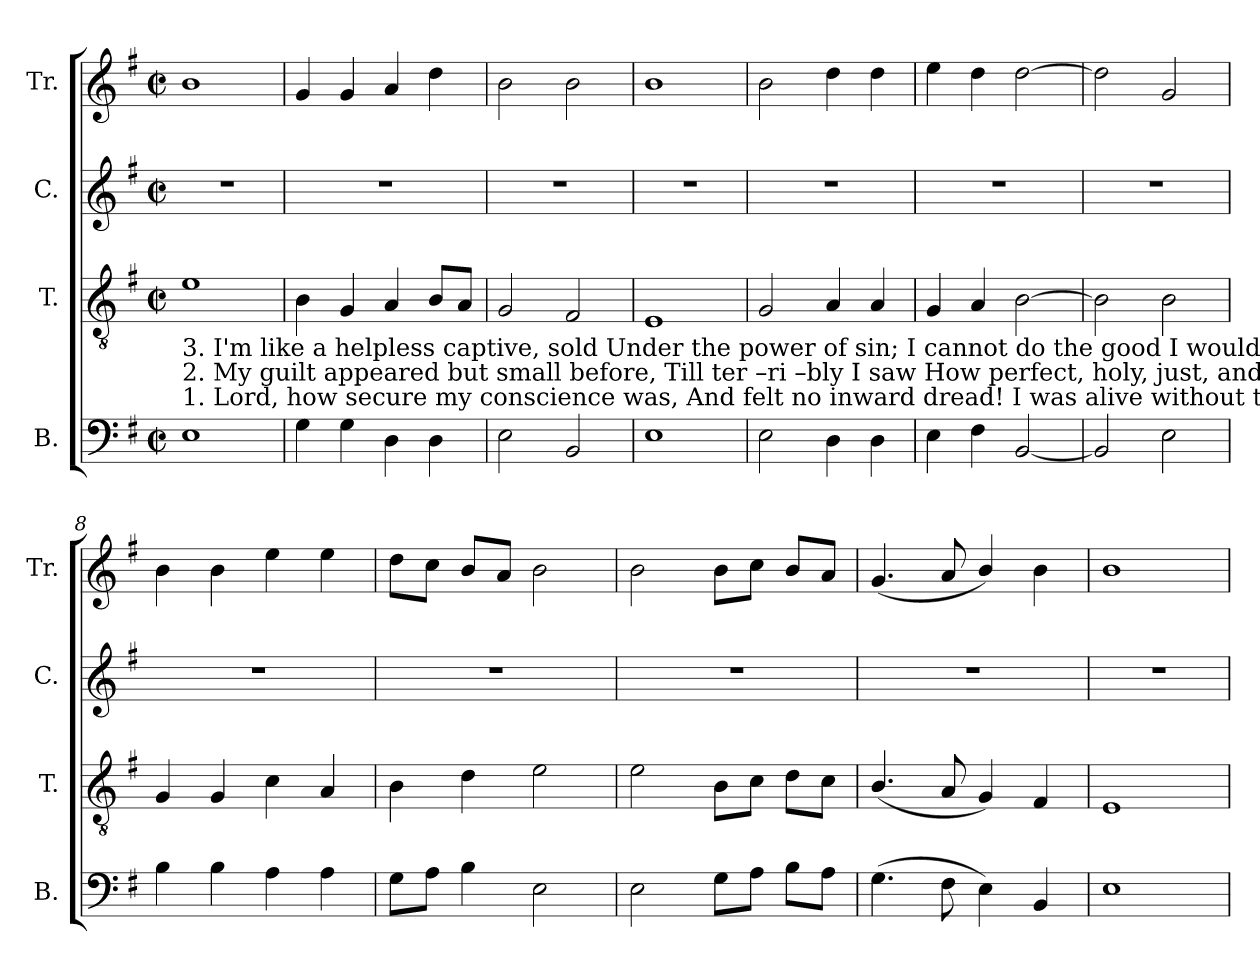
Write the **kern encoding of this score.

**kern	**kern	**kern	**kern
*part4	*part3	*part2	*part1
*staff4	*staff3	*staff2	*staff1
*I"B.	*I"T.	*I"C.	*I"Tr.
*I'B.	*I'T.	*I'C.	*I'Tr.
*clefF4	*clefGv2	*clefG2	*clefG2
*k[f#]	*k[f#]	*k[f#]	*k[f#]
*M2/2	*M2/2	*M2/2	*M2/2
*met(c|)	*met(c|)	*met(c|)	*met(c|)
*MM90	*MM90	*MM90	*MM90
=1	=1	=1	=1
!LO:TX:a:t=1. Lord, how secure my conscience was,   And felt no inward dread!     I      was  alive  without  the    law,    And  thought my sins            were dead.	!	!	!
!LO:TX:a:t=2. My   guilt  appeared  but small before,    Till  ter –ri –bly  I   saw       How  perfect, holy, just, and   pure,    Was thine  e   –   ter       –      nal    law.	!	!	!
!LO:TX:a:t=3. I'm    like   a   helpless   captive,  sold      Under the power of sin;       I       cannot do the  good  I   would,  Nor keep  my     con   –   science  clean.	!	!	!
1E!	1e!	1r	1b!
=2	=2	=2	=2
4G!\	4B!\	1r	4g!/
4G!\	4G!/	.	4g!/
4D!\	4A!/	.	4a!/
4D!\	8B!/L	.	4dd!\
.	8A!/J	.	.
=3	=3	=3	=3
2E!\	2G!/	1r	2b!\
2BB!/	2F#!/	.	2b!\
=4	=4	=4	=4
1E!	1E!	1r	1b!
=5	=5	=5	=5
2E!\	2G!/	1r	2b!\
4D!\	4A!/	.	4dd!\
4D!\	4A!/	.	4dd!\
=6	=6	=6	=6
4E!\	4G!/	1r	4ee!\
4F#!\	4A!/	.	4dd!\
[2BB!/	[2B!\	.	[2dd!\
=7	=7	=7	=7
2BB!/]	2B!\]	1r	2dd!\]
2E!\	2B!\	.	2g!/
=8	=8	=8	=8
4B!\	4G!/	1r	4b!\
4B!\	4G!/	.	4b!\
4A!\	4c!\	.	4ee!\
4A!\	4A!/	.	4ee!\
=9	=9	=9	=9
8G!\L	4B!\	1r	8dd!\L
8A!\J	.	.	8cc!\J
4B!\	4d!\	.	8b!/L
.	.	.	8a!/J
2E!\	2e!\	.	2b!\
=10	=10	=10	=10
2E!\	2e!\	1r	2b!\
8G!\L	8B!\L	.	8b!\L
8A!\J	8c!\J	.	8cc!\J
8B!\L	8d!\L	.	8b!/L
8A!\J	8c!\J	.	8a!/J
=11	=11	=11	=11
(>4.G!\	(<4.B!/	1r	(<4.g!/
8F#!\	8A!/	.	8a!/
4E!\)	4G!/)	.	4b!/)
4BB!/	4F#!/	.	4b!\
=12	=12	=12	=12
1E!	1E!	1r	1b!
=	=	=	=
*-	*-	*-	*-
